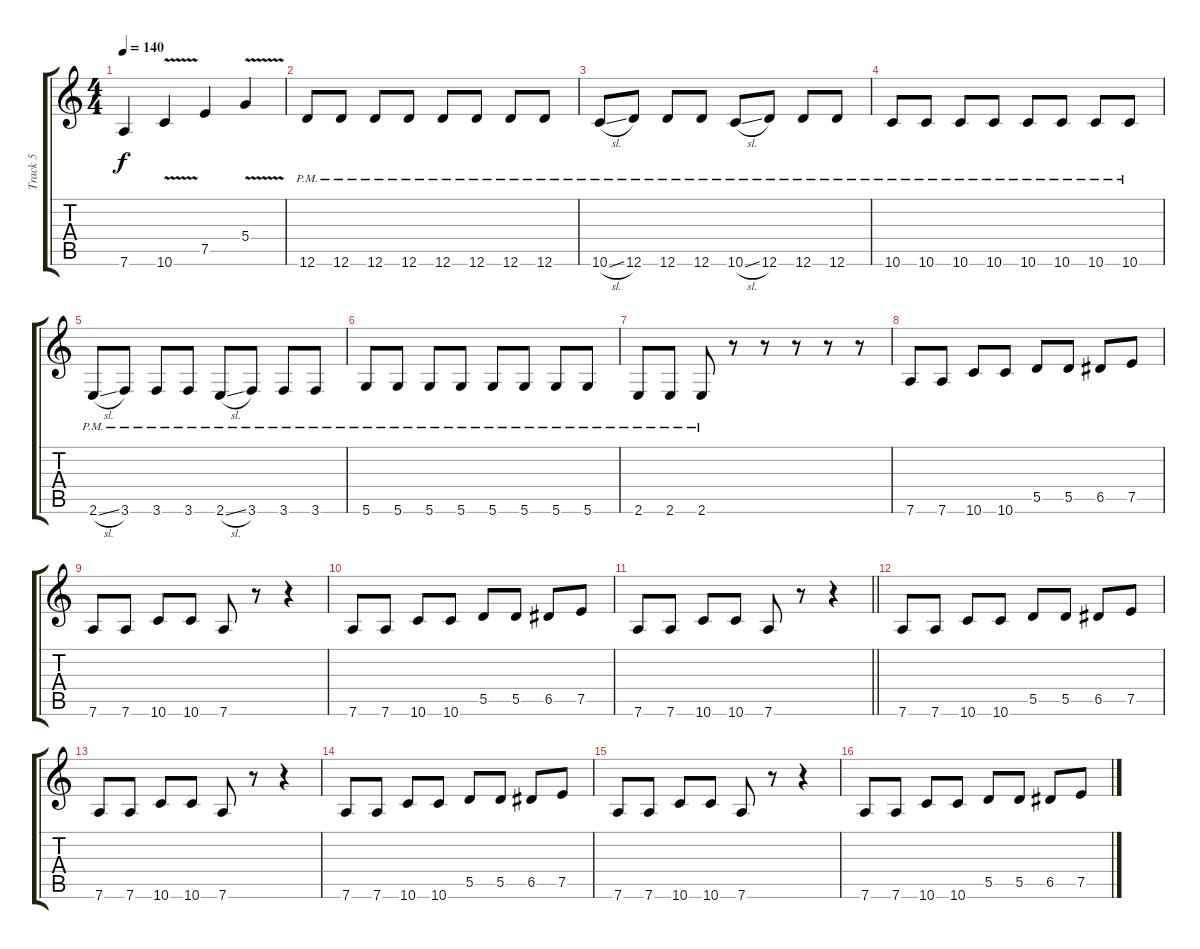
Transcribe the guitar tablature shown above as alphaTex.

\track ("Track 5" "Track 5") {instrument distortionguitar}
\staff {score tabs}
\tuning (E4 B3 G3 D3 A2 D2) {hide}
\ts (4 4)
\tempo 140
\clef g2
\ks c
7.6.4{dy f} 10.6{v}.4 7.5.4 5.4{v}.4 |
12.6{pm}.8 12.6{pm}.8 12.6{pm}.8 12.6{pm}.8 12.6{pm}.8 12.6{pm}.8 12.6{pm}.8 12.6{pm}.8 |
10.6{sl pm}.8 12.6{pm}.8 12.6{pm}.8 12.6{pm}.8 10.6{sl pm}.8 12.6{pm}.8 12.6{pm}.8 12.6{pm}.8 |
10.6{pm}.8 10.6{pm}.8 10.6{pm}.8 10.6{pm}.8 10.6{pm}.8 10.6{pm}.8 10.6{pm}.8 10.6{pm}.8 |
2.6{sl pm}.8 3.6{pm}.8 3.6{pm}.8 3.6{pm}.8 2.6{sl pm}.8 3.6{pm}.8 3.6{pm}.8 3.6{pm}.8 |
5.6{pm}.8 5.6{pm}.8 5.6{pm}.8 5.6{pm}.8 5.6{pm}.8 5.6{pm}.8 5.6{pm}.8 5.6{pm}.8 |
2.6{pm}.8 2.6{pm}.8 2.6{pm}.8 r.8 r.8 r.8 r.8 r.8 |
7.6.8 7.6.8 10.6.8 10.6.8 5.5.8 5.5.8 6.5.8 7.5.8 |
7.6.8 7.6.8 10.6.8 10.6.8 7.6.8 r.8 r.4 |
7.6.8 7.6.8 10.6.8 10.6.8 5.5.8 5.5.8 6.5.8 7.5.8 |
\barLineRight lightlight
7.6.8 7.6.8 10.6.8 10.6.8 7.6.8 r.8 r.4 |
7.6.8 7.6.8 10.6.8 10.6.8 5.5.8 5.5.8 6.5.8 7.5.8 |
7.6.8 7.6.8 10.6.8 10.6.8 7.6.8 r.8 r.4 |
7.6.8 7.6.8 10.6.8 10.6.8 5.5.8 5.5.8 6.5.8 7.5.8 |
7.6.8 7.6.8 10.6.8 10.6.8 7.6.8 r.8 r.4 |
7.6.8 7.6.8 10.6.8 10.6.8 5.5.8 5.5.8 6.5.8 7.5.8
